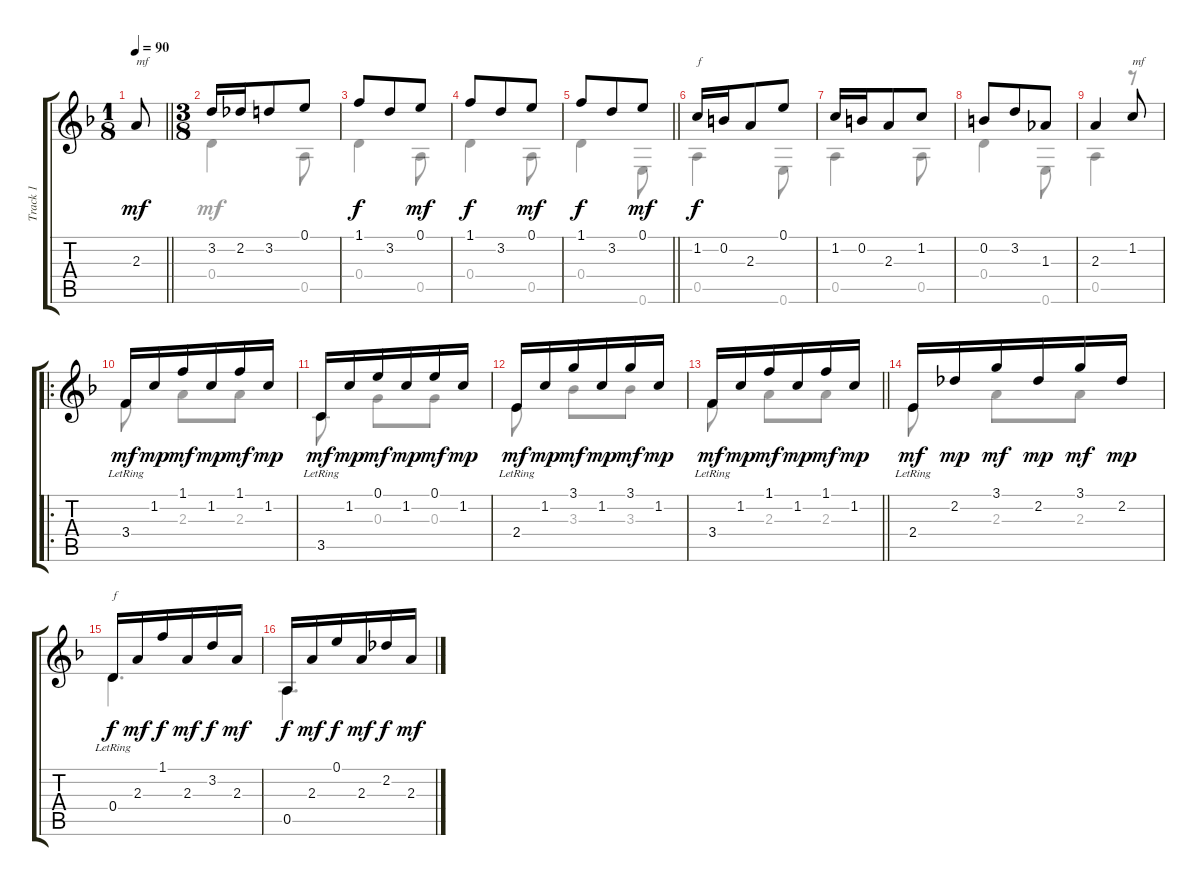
\track ("Track 1" "Track 1") {instrument acousticguitarsteel}
\staff {score tabs}
\tuning (E4 B3 G3 D3 A2 E2) {hide}
\voice
\ts (1 8)
\tempo 90
\clef g2
\barLineRight lightlight
\ks dminor
2.3.8{txt "mf" dy mf volume 10 instrument acousticguitarsteel} |
\ts (3 8)
3.2.16 2.2.16{beam merge} 3.2.8{beam merge} 0.1.8 |
1.1.8{dy f} 3.2.8 0.1.8{dy mf} |
1.1.8{dy f} 3.2.8 0.1.8{dy mf} |
\barLineRight lightlight
1.1.8{dy f} 3.2.8 0.1.8{dy mf} |
1.2.16{txt "f" dy f} 0.2.16{beam merge} 2.3.8{beam merge} 0.1.8 |
1.2.16 0.2.16{beam merge} 2.3.8{beam merge} 1.2.8 |
0.2.8{beam merge} 3.2.8{beam merge} 1.3.8 |
2.3.4 1.2.8{txt "mf"} |
\ro
3.4{lr}.16{dy mf} 1.2.16{dy mp beam merge} 1.1.16{dy mf} 1.2.16{dy mp beam merge} 1.1.16{dy mf} 1.2.16{dy mp} |
3.5{lr}.16{dy mf} 1.2.16{dy mp beam merge} 0.1.16{dy mf} 1.2.16{dy mp beam merge} 0.1.16{dy mf} 1.2.16{dy mp} |
2.4{lr}.16{dy mf} 1.2.16{dy mp beam merge} 3.1.16{dy mf beam merge} 1.2.16{dy mp beam merge} 3.1.16{dy mf} 1.2.16{dy mp} |
\barLineRight lightlight
3.4{lr}.16{dy mf} 1.2.16{dy mp beam merge} 1.1.16{dy mf} 1.2.16{dy mp beam merge} 1.1.16{dy mf} 1.2.16{dy mp} |
2.4{lr}.16{dy mf} 2.2.16{dy mp beam merge} 3.1.16{dy mf beam merge} 2.2.16{dy mp beam merge} 3.1.16{dy mf} 2.2.16{dy mp} |
0.4{lr}.16{txt "f" dy f} 2.3.16{dy mf beam merge} 1.1.16{dy f} 2.3.16{dy mf beam merge} 3.2.16{dy f} 2.3.16{dy mf} |
0.5.16{dy f} 2.3.16{dy mf beam merge} 0.1.16{dy f} 2.3.16{dy mf beam merge} 2.2.16{dy f} 2.3.16{dy mf}
\voice
\clef g2
\ottava regular
\simile none
\barLineRight lightlight
\ks dminor
|
0.4.4 0.5.8 |
0.4.4 0.5.8 |
0.4.4 0.5.8 |
\barLineRight lightlight
0.4.4 0.6.8 |
0.5.4{dy f} 0.6.8 |
0.5.4 0.5.8 |
0.4.4 0.6.8 |
0.5.4 r.8 |
3.4.8{dy mf beam split} 2.3.8 2.3.8 |
3.5.8{beam split} 0.3.8 0.3.8 |
2.4.8{beam split} 3.3.8 3.3.8 |
\barLineRight lightlight
3.4.8{beam split} 2.3.8 2.3.8 |
2.4.8{beam split} 2.3.8 2.3.8 |
0.4.4{d dy f} |
0.5.4{d}
